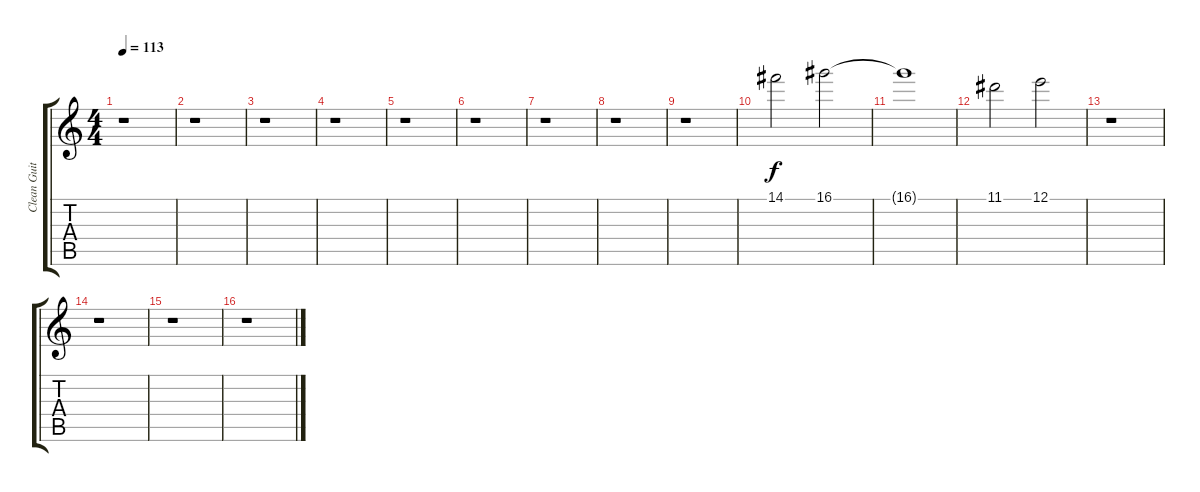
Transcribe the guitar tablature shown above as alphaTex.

\track ("Clean Guitar" "Clean Guit") {instrument electricguitarjazz}
\staff {score tabs}
\tuning (E4 B3 G3 D3 A2 E2) {hide}
\ts (4 4)
\tempo 113
\clef g2
\ks c
r.1{dy f} |
r.1 |
r.1 |
r.1 |
r.1 |
r.1 |
r.1 |
r.1 |
r.1 |
14.1.2 16.1.2 |
16.1{t}.1 |
11.1.2 12.1.2 |
r.1 |
r.1 |
r.1 |
r.1
